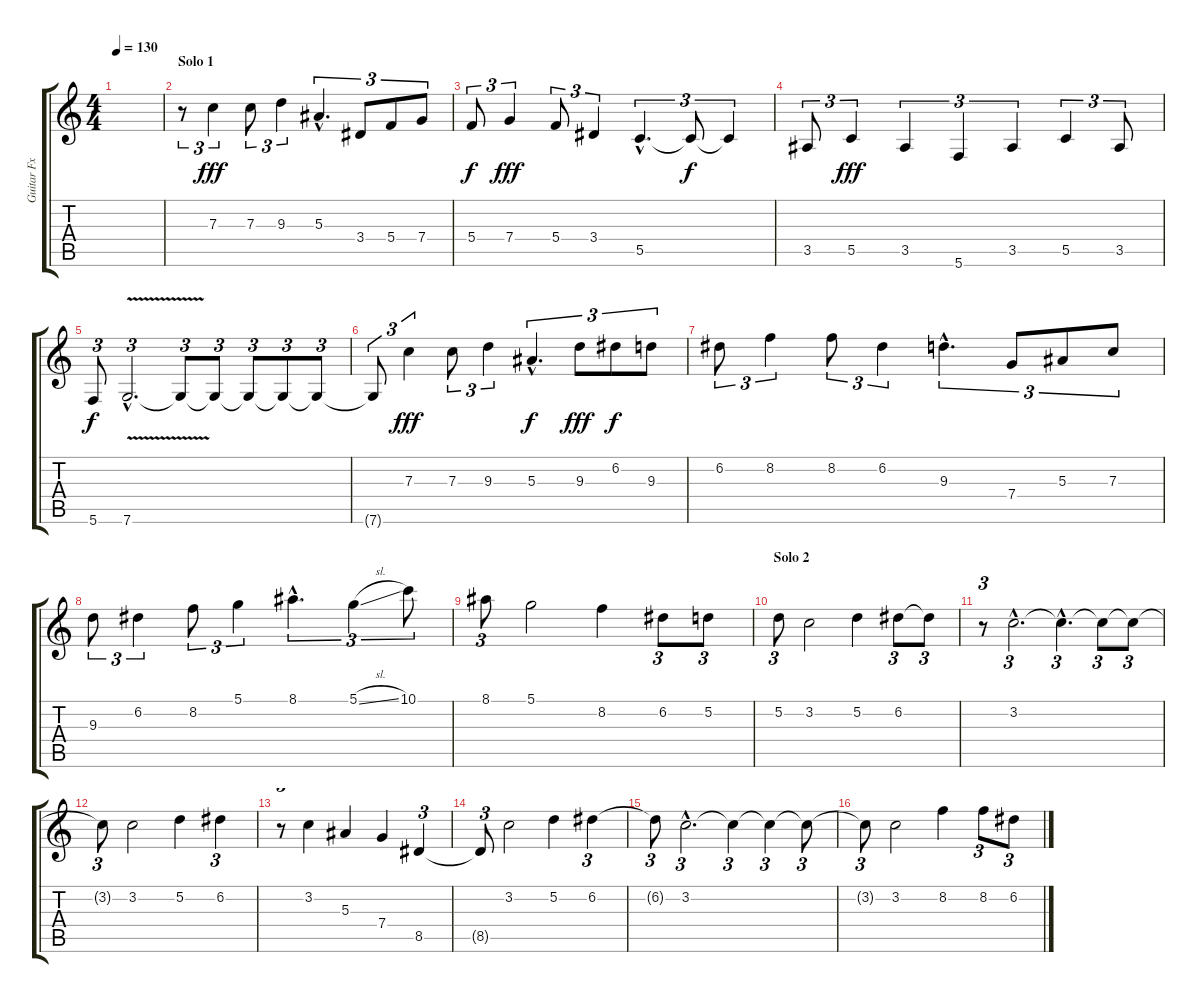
\track ("Guitar Fx" "Guitar Fx") {instrument overdrivenguitar}
\staff {score tabs}
\tuning (D4 A3 F3 C3 G2 C2) {hide}
\ts (4 4)
\tempo 130
\clef g2
\ks c
|
\section ("" "Solo 1")
r.8{tu (3 2) volume 11 balance 8} 7.3.4{tu (3 2) dy fff} 7.3.8{tu (3 2)} 9.3.4{tu (3 2)} 5.3{hac}.4{d tu (3 2)} 3.4.8{tu (3 2)} 5.4.8{tu (3 2)} 7.4.8{tu (3 2)} |
5.4.8{tu (3 2) dy f} 7.4.4{tu (3 2) dy fff} 5.4.8{tu (3 2)} 3.4.4{tu (3 2)} 5.5{hac}.4{d tu (3 2)} 5.5{t}.8{tu (3 2) dy f} 5.5{t}.4{tu (3 2)} |
3.5.8{tu (3 2)} 5.5.4{tu (3 2) dy fff} 3.5.4{tu (3 2)} 5.6.4{tu (3 2)} 3.5.4{tu (3 2)} 5.5.4{tu (3 2)} 3.5.8{tu (3 2)} |
5.6.8{tu (3 2) dy f} 7.6{v hac}.2{d tu (3 2)} 7.6{t}.8{tu (3 2)} 7.6{t}.8{tu (3 2)} 7.6{t}.8{tu (3 2)} 7.6{t}.8{tu (3 2)} 7.6{t}.8{tu (3 2)} |
7.6{t}.8{tu (3 2)} 7.3.4{tu (3 2) dy fff} 7.3.8{tu (3 2)} 9.3.4{tu (3 2)} 5.3{hac}.4{d tu (3 2) dy f} 9.3.8{tu (3 2) dy fff} 6.2.8{tu (3 2) dy f} 9.3.8{tu (3 2)} |
6.2.8{tu (3 2)} 8.2.4{tu (3 2)} 8.2.8{tu (3 2)} 6.2.4{tu (3 2)} 9.3{hac}.4{d tu (3 2)} 7.4.8{tu (3 2)} 5.3.8{tu (3 2)} 7.3.8{tu (3 2)} |
9.3.8{tu (3 2)} 6.2.4{tu (3 2)} 8.2.8{tu (3 2)} 5.1.4{tu (3 2)} 8.1{hac}.4{d tu (3 2)} 5.1{sl}.4{tu (3 2)} 10.1.8{tu (3 2)} |
8.1.8{tu (3 2)} 5.1.2 8.2.4 6.2.8{tu (3 2)} 5.2.8{tu (3 2)} |
\section ("" "Solo 2")
5.2.8{tu (3 2)} 3.2.2 5.2.4 6.2.8{tu (3 2)} 6.2{t}.8{tu (3 2)} |
r.8{tu (3 2)} 3.2{hac}.2{d tu (3 2)} 3.2{hac t}.4{d tu (3 2)} 3.2{t}.8{tu (3 2)} 3.2{t}.8{tu (3 2)} |
3.2{t}.8{tu (3 2)} 3.2.2 5.2.4 6.2.4{tu (3 2)} |
r.8{tu (3 2)} 3.2.4 5.3.4 7.4.4 8.5.4{tu (3 2)} |
8.5{t}.8{tu (3 2)} 3.2.2 5.2.4 6.2.4{tu (3 2)} |
6.2{t}.8{tu (3 2)} 3.2{hac}.2{d tu (3 2)} 3.2{t}.4{tu (3 2)} 3.2{t}.4{tu (3 2)} 3.2{t}.8{tu (3 2)} |
3.2{t}.8{tu (3 2)} 3.2.2 8.2.4 8.2.8{tu (3 2)} 6.2.8{tu (3 2)}
